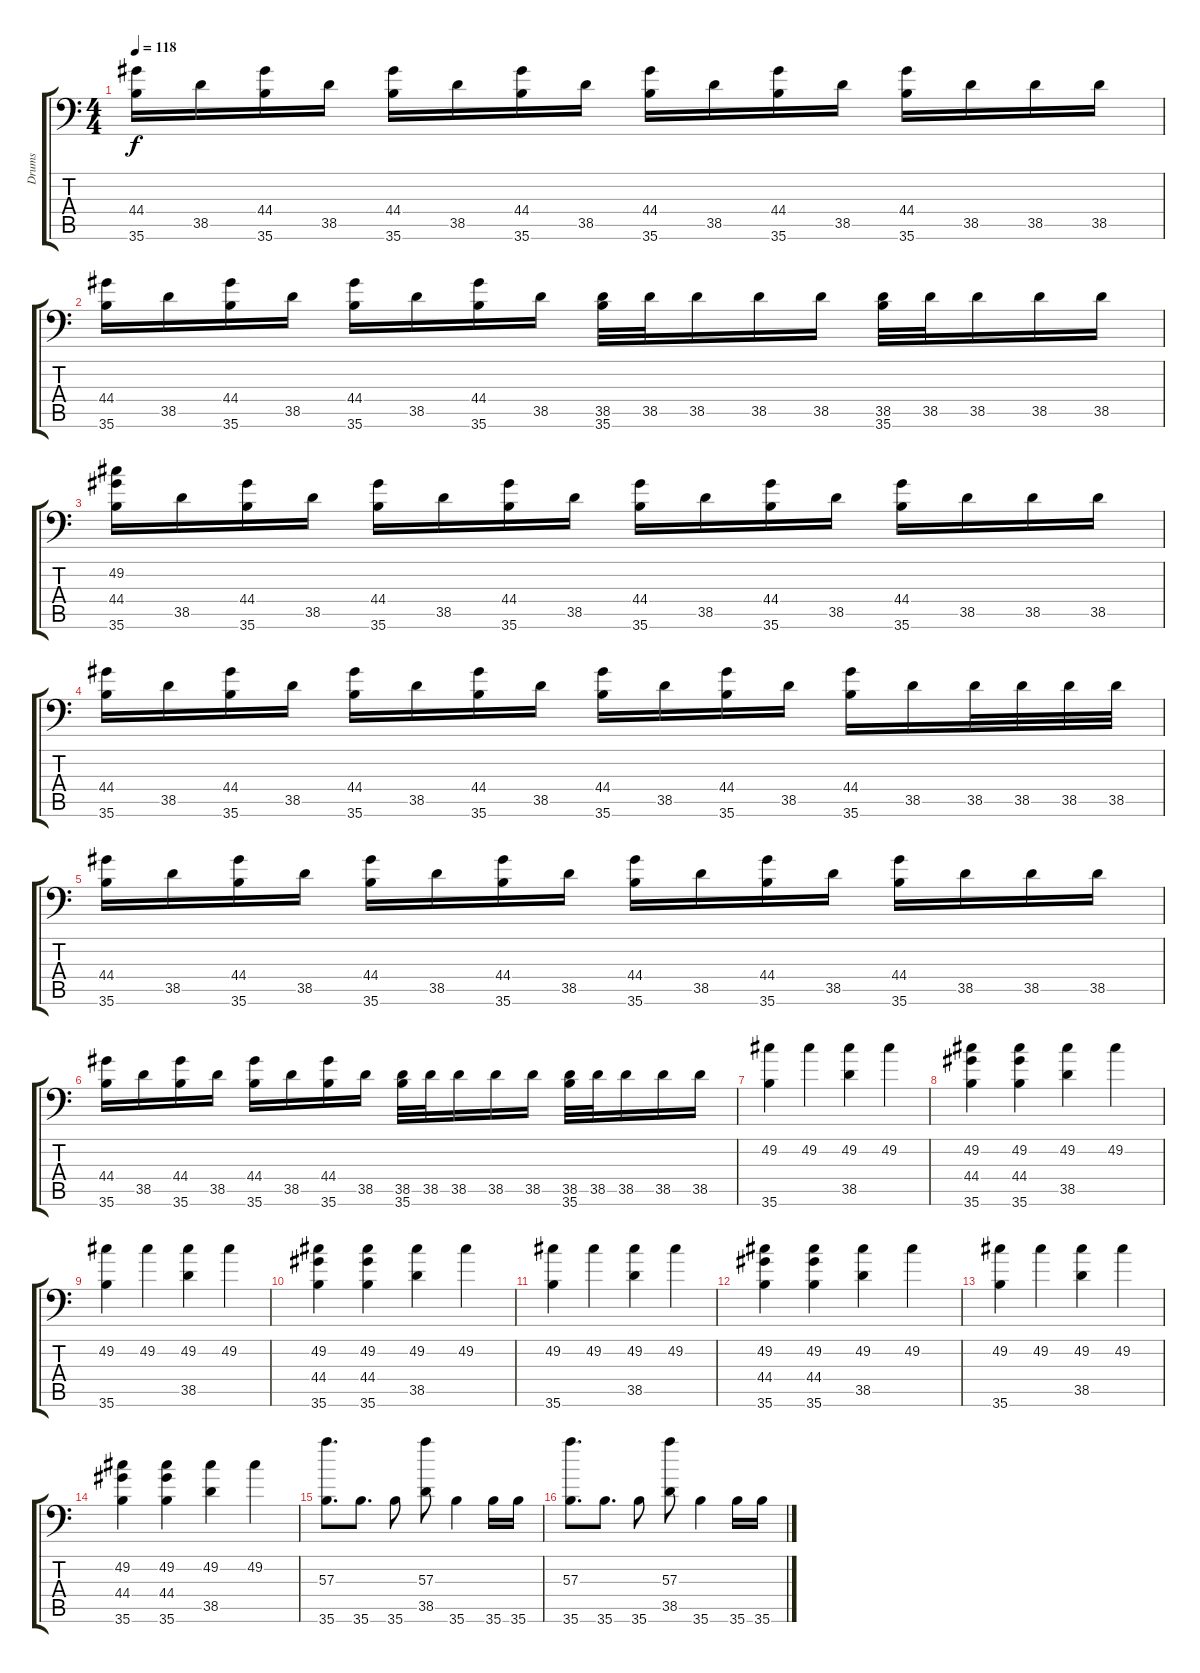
\track ("Drums" "Drums") {instrument acousticgrandpiano}
\staff {score tabs}
\tuning (C-1 C-1 C-1 C-1 C-1 C-1) {hide}
\ts (4 4)
\tempo 118
\clef f4
\ks c
(44.4 35.6).16{dy f} 38.5.16 (44.4 35.6).16 38.5.16 (44.4 35.6).16 38.5.16 (44.4 35.6).16 38.5.16 (44.4 35.6).16 38.5.16 (44.4 35.6).16 38.5.16 (44.4 35.6).16 38.5.16 38.5.16 38.5.16 |
(44.4 35.6).16 38.5.16 (44.4 35.6).16 38.5.16 (44.4 35.6).16 38.5.16 (44.4 35.6).16 38.5.16 (38.5 35.6).32 38.5.32 38.5.16 38.5.16 38.5.16 (38.5 35.6).32 38.5.32 38.5.16 38.5.16 38.5.16 |
(49.2 44.4 35.6).16 38.5.16 (44.4 35.6).16 38.5.16 (44.4 35.6).16 38.5.16 (44.4 35.6).16 38.5.16 (44.4 35.6).16 38.5.16 (44.4 35.6).16 38.5.16 (44.4 35.6).16 38.5.16 38.5.16 38.5.16 |
(44.4 35.6).16 38.5.16 (44.4 35.6).16 38.5.16 (44.4 35.6).16 38.5.16 (44.4 35.6).16 38.5.16 (44.4 35.6).16 38.5.16 (44.4 35.6).16 38.5.16 (44.4 35.6).16 38.5.16 38.5.32 38.5.32 38.5.32 38.5.32 |
(44.4 35.6).16 38.5.16 (44.4 35.6).16 38.5.16 (44.4 35.6).16 38.5.16 (44.4 35.6).16 38.5.16 (44.4 35.6).16 38.5.16 (44.4 35.6).16 38.5.16 (44.4 35.6).16 38.5.16 38.5.16 38.5.16 |
(44.4 35.6).16 38.5.16 (44.4 35.6).16 38.5.16 (44.4 35.6).16 38.5.16 (44.4 35.6).16 38.5.16 (38.5 35.6).32 38.5.32 38.5.16 38.5.16 38.5.16 (38.5 35.6).32 38.5.32 38.5.16 38.5.16 38.5.16 |
(49.2 35.6).4 49.2.4 (49.2 38.5).4 49.2.4 |
(49.2 44.4 35.6).4 (49.2 44.4 35.6).4 (49.2 38.5).4 49.2.4 |
(49.2 35.6).4 49.2.4 (49.2 38.5).4 49.2.4 |
(49.2 44.4 35.6).4 (49.2 44.4 35.6).4 (49.2 38.5).4 49.2.4 |
(49.2 35.6).4 49.2.4 (49.2 38.5).4 49.2.4 |
(49.2 44.4 35.6).4 (49.2 44.4 35.6).4 (49.2 38.5).4 49.2.4 |
(49.2 35.6).4 49.2.4 (49.2 38.5).4 49.2.4 |
(49.2 44.4 35.6).4 (49.2 44.4 35.6).4 (49.2 38.5).4 49.2.4 |
(57.3 35.6).8{d} 35.6.8{d} 35.6.8 (57.3 38.5).8 35.6.4 35.6.16 35.6.16 |
(57.3 35.6).8{d} 35.6.8{d} 35.6.8 (57.3 38.5).8 35.6.4 35.6.16 35.6.16
